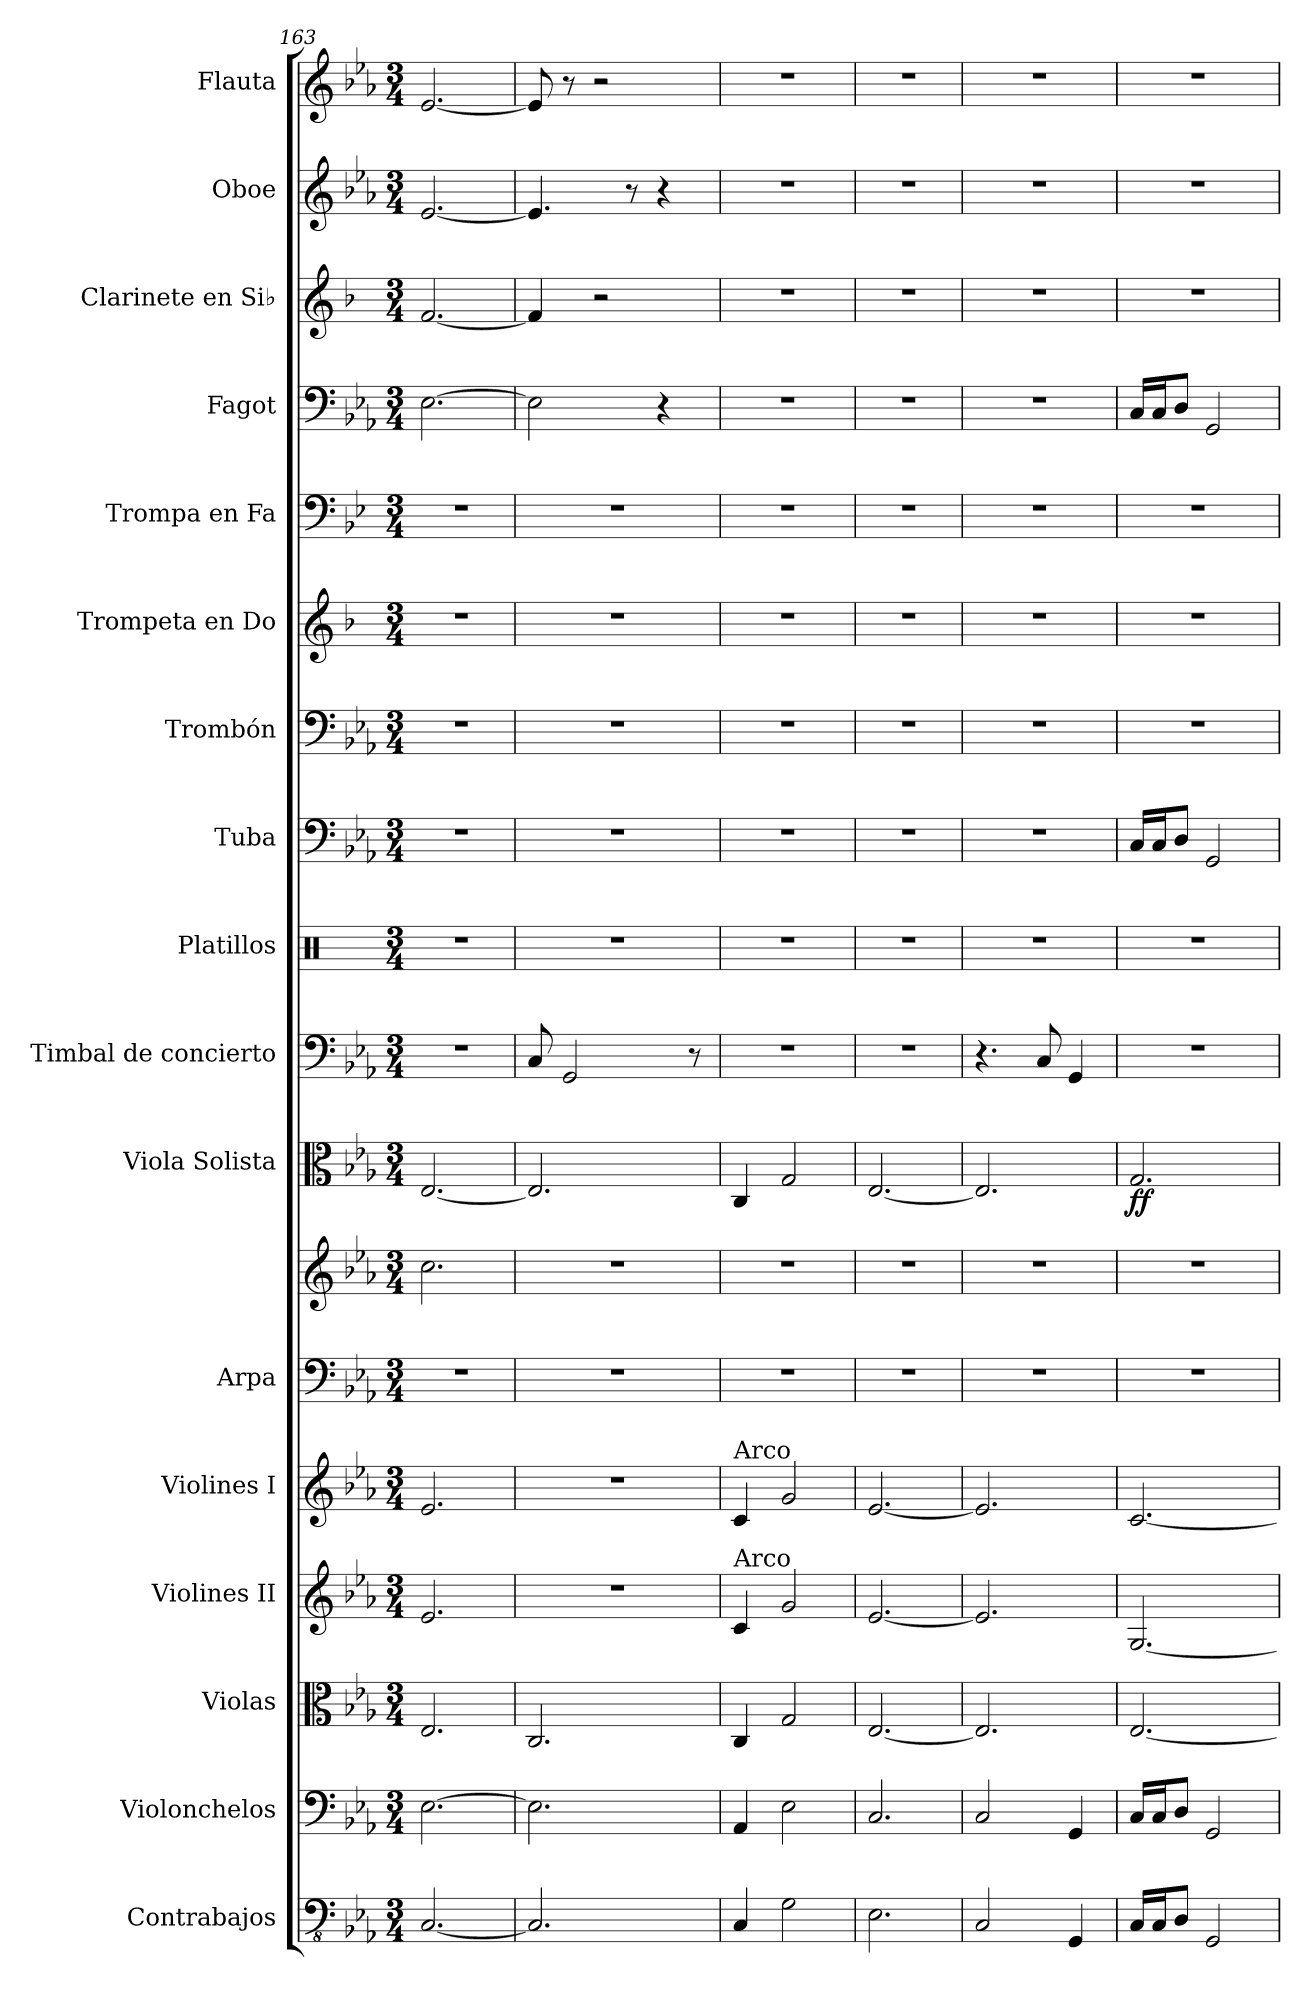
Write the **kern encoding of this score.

**kern	**kern	**kern	**kern	**kern	**kern	**kern	**kern	**dynam	**kern	**kern	**kern	**kern	**kern	**kern	**kern	**kern	**kern	**kern
*part17	*part16	*part15	*part14	*part13	*part12	*part12	*part11	*part11	*part10	*part9	*part8	*part7	*part6	*part5	*part4	*part3	*part2	*part1
*staff18	*staff17	*staff16	*staff15	*staff14	*staff13	*staff12	*staff11	*staff11	*staff10	*staff9	*staff8	*staff7	*staff6	*staff5	*staff4	*staff3	*staff2	*staff1
*I"Contrabajos	*I"Violonchelos	*I"Violas	*I"Violines II	*I"Violines I	*I"Arpa	*	*I"Viola Solista	*	*I"Timbal de concierto	*I"Platillos	*I"Tuba	*I"Trombón	*I"Trompeta en Do	*I"Trompa en Fa	*I"Fagot	*I"Clarinete en Si♭	*I"Oboe	*I"Flauta
*I'Cbs.	*I'Vcs.	*I'Vlas.	*I'Vlns.II	*I'Vlns.I	*I'Arp.	*	*I'Vla.S	*	*I'Timb.	*I'Plat.	*I'Tba.	*I'Tbn.	*I'Tpt. Do	*I'Trmp. Fa	*I'Fag.	*I'Cl. Si♭	*I'Ob.	*I'Fl.
*clefFv4	*clefF4	*clefC3	*clefG2	*clefG2	*clefF4	*clefG2	*clefC3	*	*clefF4	*clefX	*clefF4	*clefF4	*clefG2	*clefF4	*clefF4	*clefG2	*clefG2	*clefG2
*	*	*	*	*	*	*	*	*	*	*	*	*	*ITrd1c2	*ITrd4c7	*	*ITrd1c2	*	*
*k[b-e-a-]	*k[b-e-a-]	*k[b-e-a-]	*k[b-e-a-]	*k[b-e-a-]	*k[b-e-a-]	*k[b-e-a-]	*k[b-e-a-]	*	*k[b-e-a-]	*k[]	*k[b-e-a-]	*k[b-e-a-]	*k[b-e-a-]	*k[b-e-a-]	*k[b-e-a-]	*k[b-e-a-]	*k[b-e-a-]	*k[b-e-a-]
*M3/4	*M3/4	*M3/4	*M3/4	*M3/4	*M3/4	*M3/4	*M3/4	*	*M3/4	*M3/4	*M3/4	*M3/4	*M3/4	*M3/4	*M3/4	*M3/4	*M3/4	*M3/4
=163	=163	=163	=163	=163	=163	=163	=163	=163	=163	=163	=163	=163	=163	=163	=163	=163	=163	=163
[2.CC/	[2.E-\	2.E-/	2.e-/	2.e-/	2.r	2.cc\	[2.E-/	.	2.r	2.r	2.r	2.r	2.r	2.r	[2.E-\	[2.e-/	[2.e-/	[2.e-/
=164	=164	=164	=164	=164	=164	=164	=164	=164	=164	=164	=164	=164	=164	=164	=164	=164	=164	=164
2.CC/]	2.E-\]	2.C/	2.r	2.r	2.r	2.r	2.E-/]	.	8C/	2.r	2.r	2.r	2.r	2.r	2E-\]	4e-/]	4.e-/]	8e-/]
.	.	.	.	.	.	.	.	.	2GG/	.	.	.	.	.	.	.	.	8r
.	.	.	.	.	.	.	.	.	.	.	.	.	.	.	.	2r	.	2r
.	.	.	.	.	.	.	.	.	.	.	.	.	.	.	.	.	8r	.
.	.	.	.	.	.	.	.	.	.	.	.	.	.	.	4r	.	4r	.
.	.	.	.	.	.	.	.	.	8r	.	.	.	.	.	.	.	.	.
=165	=165	=165	=165	=165	=165	=165	=165	=165	=165	=165	=165	=165	=165	=165	=165	=165	=165	=165
!!LO:REH:place=s1:a:B:t=The Sunspot
*	*	*	*	*	*	*	*	*	*	*	*	*	*	*	*	*	*	*MM125
!	!	!	!	!LO:TX:a:t=Arco	!	!	!	!	!	!	!	!	!	!	!	!	!	!
!	!	!	!LO:TX:a:t=Arco	!	!	!	!	!	!	!	!	!	!	!	!	!	!	!
4CC/	4AA-/	4C/	4c/	4c/	2.r	2.r	4C/	.	2.r	2.r	2.r	2.r	2.r	2.r	2.r	2.r	2.r	2.r
2GG\	2E-\	2G/	2g/	2g/	.	.	2G/	.	.	.	.	.	.	.	.	.	.	.
=166	=166	=166	=166	=166	=166	=166	=166	=166	=166	=166	=166	=166	=166	=166	=166	=166	=166	=166
2.EE-\	2.C/	[2.E-/	[2.e-/	[2.e-/	2.r	2.r	[2.E-/	.	2.r	2.r	2.r	2.r	2.r	2.r	2.r	2.r	2.r	2.r
=167	=167	=167	=167	=167	=167	=167	=167	=167	=167	=167	=167	=167	=167	=167	=167	=167	=167	=167
2CC/	2C/	2.E-/]	2.e-/]	2.e-/]	2.r	2.r	2.E-/]	.	4.r	2.r	2.r	2.r	2.r	2.r	2.r	2.r	2.r	2.r
.	.	.	.	.	.	.	.	.	8C/	.	.	.	.	.	.	.	.	.
4GGG/	4GG/	.	.	.	.	.	.	.	4GG/	.	.	.	.	.	.	.	.	.
=168	=168	=168	=168	=168	=168	=168	=168	=168	=168	=168	=168	=168	=168	=168	=168	=168	=168	=168
!	!	!	!	!	!	!	!	!LO:DY:b	!	!	!	!	!	!	!	!	!	!
16CC/LL	16C/LL	[2.E-/	[2.G/	[2.c/	2.r	2.r	2.G/	ff	2.r	2.r	16C/LL	2.r	2.r	2.r	16C/LL	2.r	2.r	2.r
16CC/J	16C/J	.	.	.	.	.	.	.	.	.	16C/J	.	.	.	16C/J	.	.	.
8DD/J	8D/J	.	.	.	.	.	.	.	.	.	8D/J	.	.	.	8D/J	.	.	.
2GGG/	2GG/	.	.	.	.	.	.	.	.	.	2GG/	.	.	.	2GG/	.	.	.
=	=	=	=	=	=	=	=	=	=	=	=	=	=	=	=	=	=	=
*-	*-	*-	*-	*-	*-	*-	*-	*-	*-	*-	*-	*-	*-	*-	*-	*-	*-	*-
